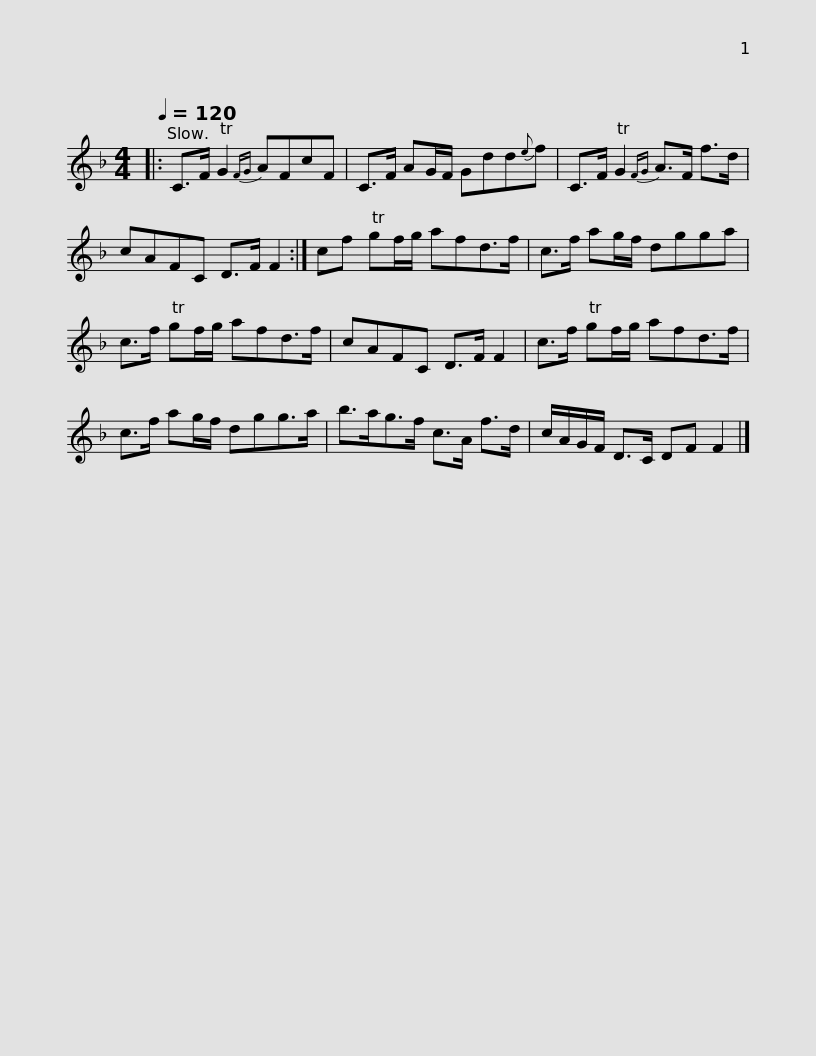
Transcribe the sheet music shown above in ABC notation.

X:1
L:1/8
Q:1/4=120
M:4/4
I:linebreak $
K:F
V:1 treble
V:1
|: C>F TG2{FG} AFcF | C>F AG/F/ Gdd{e}f | C>F TG2{FG} A>F f>d | cAFC D>F F2 :|$ cf Tgf/g/ afd>f | %5
 c>f ag/f/ dgga | c>f Tgf/g/ afd>f | cAFC D>F F2 | c>f Tgf/g/ afd>f |$ c>f ag/f/ dgg>a | %10
 b>ag>f c>A f>d | c/A/G/F/ D>C DF F2 |] %12
